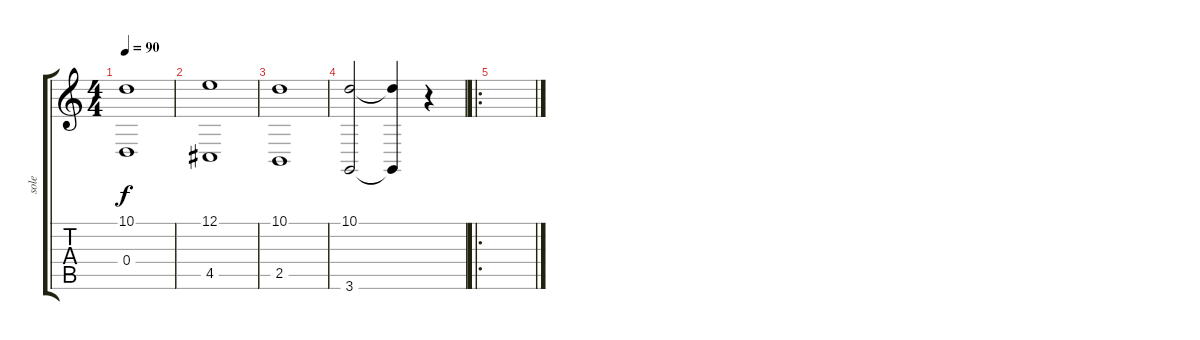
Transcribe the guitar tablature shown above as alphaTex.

\track ("sole" "sole") {instrument stringensemble2}
\staff {score tabs}
\tuning (E4 B3 G3 D3 A2 E2) {hide}
\ts (4 4)
\tempo 90
\clef g2
\ks c
(10.1 0.4).1{dy f instrument stringensemble2} |
(12.1 4.5).1 |
(10.1 2.5).1 |
(10.1 3.6).2 (10.1{t} 3.6{t}).4 r.4 |
\ro
